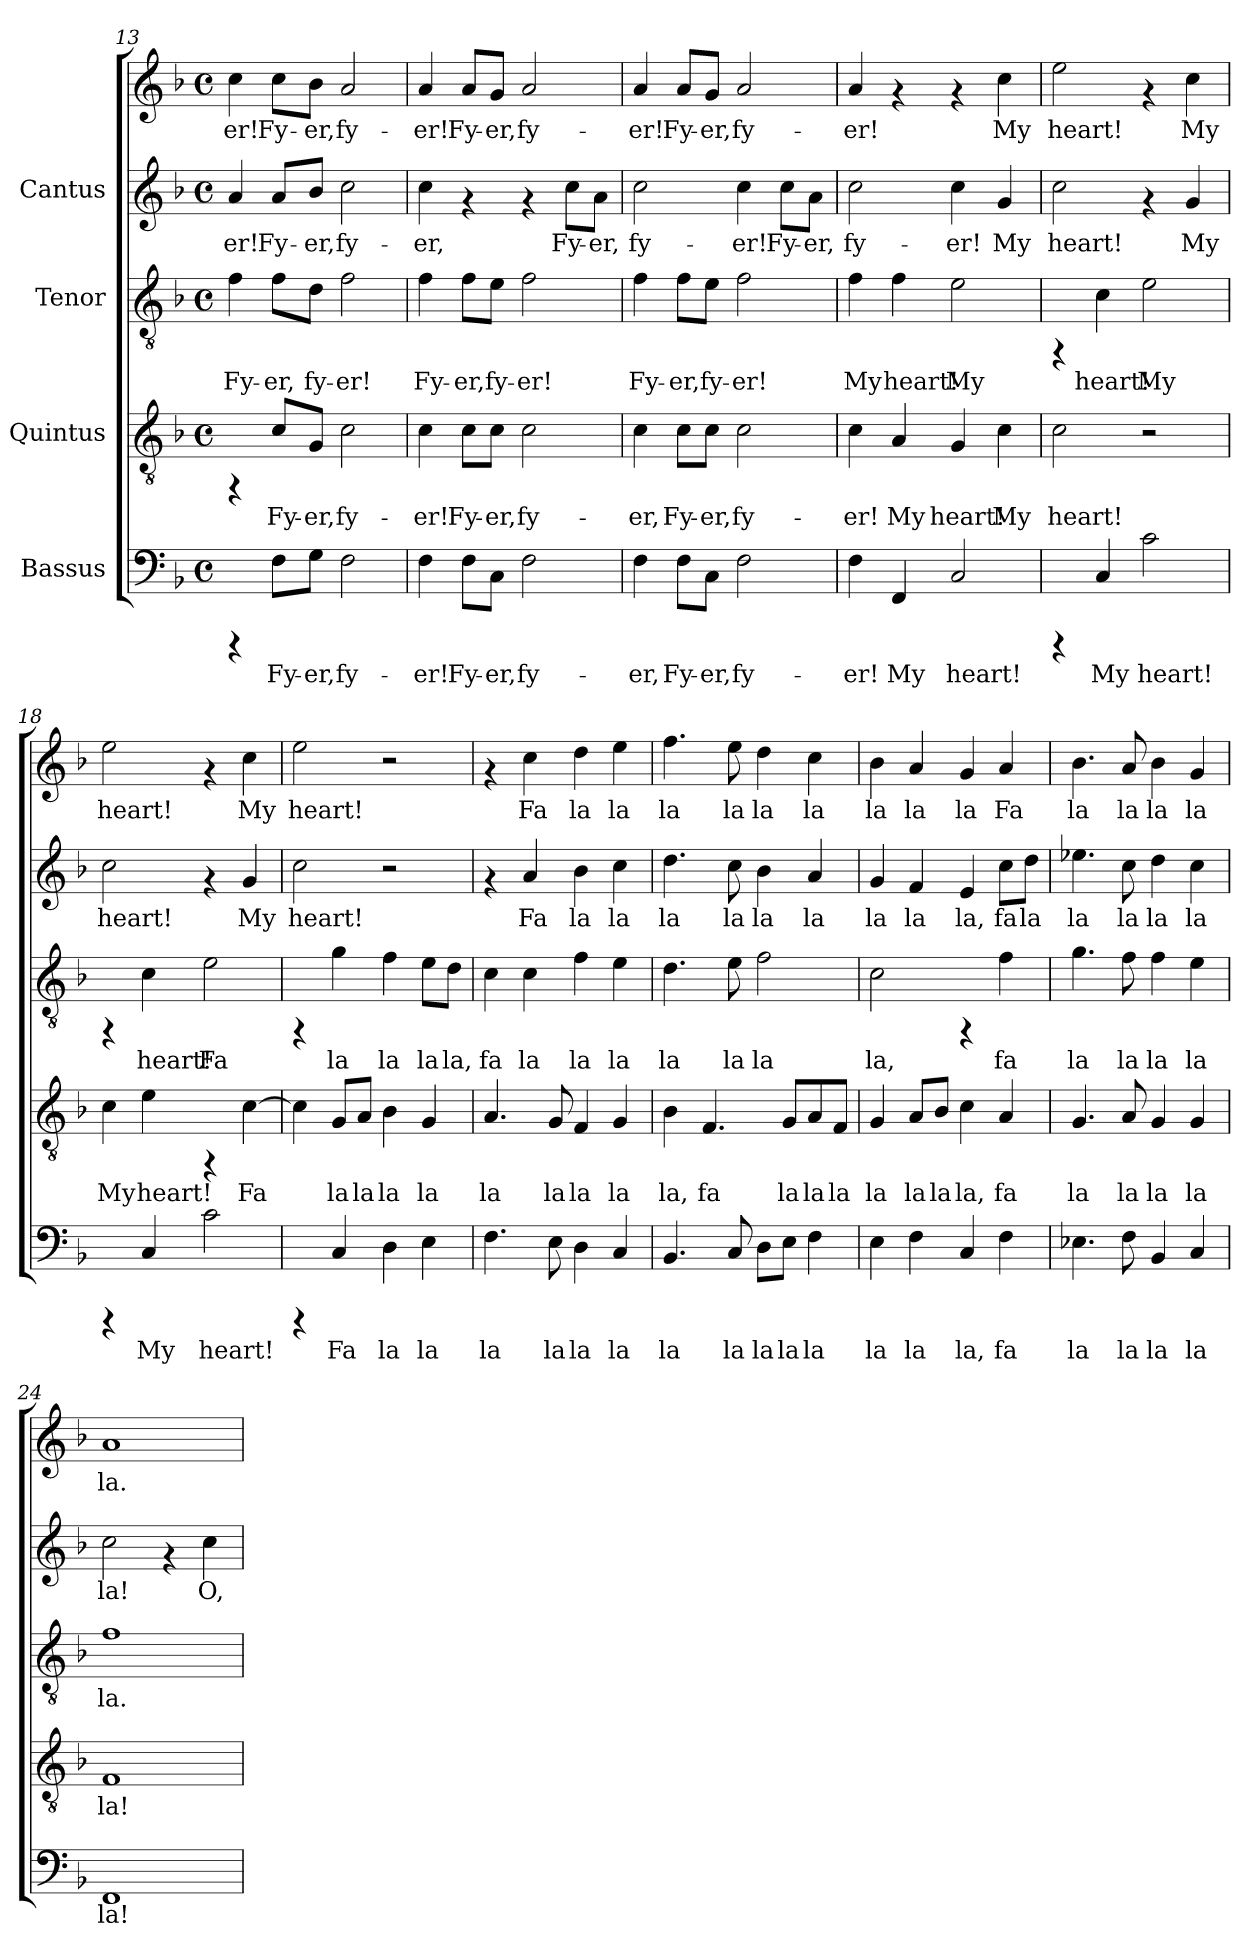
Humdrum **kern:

**kern	**text	**kern	**text	**kern	**text	**kern	**text	**kern	**text
*part4	*part4	*part3	*part3	*part2	*part2	*part1	*part1	*part1	*part1
*staff5	*staff5	*staff4	*staff4	*staff3	*staff3	*staff2	*staff2	*staff1	*staff1
*I"Bassus	*	*I"Quintus	*	*I"Tenor	*	*I"Cantus	*	*	*
!!LO:PB:g=z
*clefF4	*	*clefGv2	*	*clefGv2	*	*clefG2	*	*clefG2	*
*k[b-]	*	*k[b-]	*	*k[b-]	*	*k[b-]	*	*k[b-]	*
*F:	*	*F:	*	*F:	*	*F:	*	*F:	*
*M4/4	*	*M4/4	*	*M4/4	*	*M4/4	*	*M4/4	*
*met(c)	*	*met(c)	*	*met(c)	*	*met(c)	*	*met(c)	*
=13	=13	=13	=13	=13	=13	=13	=13	=13	=13
!	!	!	!	!	!LO:LY:b:cj	!	!LO:LY:b:cj	!	!LO:LY:b:cj
4rCCC	.	4rFF	.	4f\	Fy-	4a/	-er!	4cc\	-er!
!	!LO:LY:b:cj	!	!LO:LY:b:cj	!	!LO:LY:b:cj	!	!LO:LY:b:cj	!	!LO:LY:b:cj
8F\L	Fy-	8c/L	Fy-	8f\L	-er,	8a/L	Fy-	8cc\L	Fy-
!	!LO:LY:b:cj	!	!LO:LY:b:cj	!	!LO:LY:b:cj	!	!LO:LY:b:cj	!	!LO:LY:b:cj
8G\J	-er,	8G/J	-er,	8d\J	fy-	8b-/J	-er,	8b-\J	-er,
!	!LO:LY:b:cj	!	!LO:LY:b:cj	!	!LO:LY:b:cj	!	!LO:LY:b:cj	!	!LO:LY:b:cj
2F\	fy-	2c\	fy-	2f\	-er!	2cc\	fy-	2a/	fy-
=14	=14	=14	=14	=14	=14	=14	=14	=14	=14
!	!LO:LY:b:cj	!	!LO:LY:b:cj	!	!LO:LY:b:cj	!	!LO:LY:b:cj	!	!LO:LY:b:cj
4F\	-er!	4c\	-er!	4f\	Fy-	4cc\	-er,	4a/	-er!
!	!LO:LY:b:cj	!	!LO:LY:b:cj	!	!LO:LY:b:cj	!	!	!	!LO:LY:b:cj
8F\L	Fy-	8c\L	Fy-	8f\L	-er,	4rf	.	8a/L	Fy-
!	!LO:LY:b:cj	!	!LO:LY:b:cj	!	!LO:LY:b:cj	!	!	!	!LO:LY:b:cj
8C\J	-er,	8c\J	-er,	8e\J	fy-	.	.	8g/J	-er,
!	!LO:LY:b:cj	!	!LO:LY:b:cj	!	!LO:LY:b:cj	!	!	!	!LO:LY:b:cj
2F\	fy-	2c\	fy-	2f\	-er!	4rf	.	2a/	fy-
!	!	!	!	!	!	!	!LO:LY:b:cj	!	!
.	.	.	.	.	.	8cc\L	Fy-	.	.
!	!	!	!	!	!	!	!LO:LY:b:cj	!	!
.	.	.	.	.	.	8a\J	-er,	.	.
=15	=15	=15	=15	=15	=15	=15	=15	=15	=15
!	!LO:LY:b:cj	!	!LO:LY:b:cj	!	!LO:LY:b:cj	!	!LO:LY:b:cj	!	!LO:LY:b:cj
4F\	-er,	4c\	-er,	4f\	Fy-	2cc\	-fy-	4a/	er!
!	!LO:LY:b:cj	!	!LO:LY:b:cj	!	!LO:LY:b:cj	!	!	!	!LO:LY:b:cj
8F\L	Fy-	8c\L	Fy-	8f\L	-er,	.	.	8a/L	Fy-
!	!LO:LY:b:cj	!	!LO:LY:b:cj	!	!LO:LY:b:cj	!	!	!	!LO:LY:b:cj
8C\J	-er,	8c\J	-er,	8e\J	fy-	.	.	8g/J	-er,
!	!LO:LY:b:cj	!	!LO:LY:b:cj	!	!LO:LY:b:cj	!	!LO:LY:b:cj	!	!LO:LY:b:cj
2F\	fy-	2c\	fy-	2f\	-er!	4cc\	-er!	2a/	fy-
!	!	!	!	!	!	!	!LO:LY:b:cj	!	!
.	.	.	.	.	.	8cc\L	Fy-	.	.
!	!	!	!	!	!	!	!LO:LY:b:cj	!	!
.	.	.	.	.	.	8a\J	-er,	.	.
=16	=16	=16	=16	=16	=16	=16	=16	=16	=16
!	!LO:LY:b:cj	!	!LO:LY:b:cj	!	!LO:LY:b:cj	!	!LO:LY:b:cj	!	!LO:LY:b:cj
4F\	-er!	4c\	-er!	4f\	My	2cc\	fy-	4a/	er!
!	!LO:LY:b:cj	!	!LO:LY:b:cj	!	!LO:LY:b:cj	!	!	!	!
4FF/	My	4A/	My	4f\	heart!	.	.	4rf	.
!	!LO:LY:b:cj	!	!LO:LY:b:cj	!	!LO:LY:b:cj	!	!LO:LY:b:cj	!	!
2C/	heart!	4G/	heart!	2e\	My	4cc\	-er!	4rf	.
!	!	!	!LO:LY:b:cj	!	!	!	!LO:LY:b:cj	!	!LO:LY:b:cj
.	.	4c\	My	.	.	4g/	My	4cc\	My
!!LO:LB:g=z
=17	=17	=17	=17	=17	=17	=17	=17	=17	=17
!	!	!	!LO:LY:b:cj	!	!	!	!LO:LY:b:cj	!	!LO:LY:b:cj
4rCCC	.	2c\	heart!	4rFF	.	2cc\	heart!	2ee\	heart!
!	!LO:LY:b:cj	!	!	!	!LO:LY:b:cj	!	!	!	!
4C/	My	.	.	4c\	heart!	.	.	.	.
!	!LO:LY:b:cj	!	!	!	!LO:LY:b:cj	!	!	!	!
2c\	heart!	2r	.	2e\	My	4rf	.	4rf	.
!	!	!	!	!	!	!	!LO:LY:b:cj	!	!LO:LY:b:cj
.	.	.	.	.	.	4g/	My	4cc\	My
=18	=18	=18	=18	=18	=18	=18	=18	=18	=18
!	!	!	!LO:LY:b:cj	!	!	!	!LO:LY:b:cj	!	!LO:LY:b:cj
4rCCC	.	4c\	My	4rFF	.	2cc\	heart!	2ee\	heart!
!	!LO:LY:b:cj	!	!LO:LY:b:cj	!	!LO:LY:b:cj	!	!	!	!
4C/	My	4e\	heart!	4c\	heart!	.	.	.	.
!	!LO:LY:b:cj	!	!	!	!LO:LY:b:cj	!	!	!	!
2c\	heart!	4rFF	.	2e\	Fa	4rf	.	4rf	.
!	!	!	!LO:LY:b:cj	!	!	!	!LO:LY:b:cj	!	!LO:LY:b:cj
.	.	[>4c\	Fa	.	.	4g/	My	4cc\	My
=19	=19	=19	=19	=19	=19	=19	=19	=19	=19
!	!	!	!LO:LY:b:cj	!	!	!	!LO:LY:b:cj	!	!LO:LY:b:cj
4rCCC	.	4c\]	.	4rFF	.	2cc\	heart!	2ee\	heart!
!	!LO:LY:b:cj	!	!LO:LY:b:cj	!	!LO:LY:b:cj	!	!	!	!
4C/	Fa	8G/L	la	4g\	la	.	.	.	.
!	!	!	!LO:LY:b:cj	!	!	!	!	!	!
.	.	8A/J	la	.	.	.	.	.	.
!	!LO:LY:b:cj	!	!LO:LY:b:cj	!	!LO:LY:b:cj	!	!	!	!
4D\	la	4B-\	la	4f\	la	2r	.	2r	.
!	!LO:LY:b:cj	!	!LO:LY:b:cj	!	!LO:LY:b:cj	!	!	!	!
4E\	la	4G/	la	8e\L	la	.	.	.	.
!	!	!	!	!	!LO:LY:b:cj	!	!	!	!
.	.	.	.	8d\J	la,	.	.	.	.
=20	=20	=20	=20	=20	=20	=20	=20	=20	=20
!	!LO:LY:b:cj	!	!LO:LY:b:cj	!	!LO:LY:b:cj	!	!	!	!
4.F\	la	4.A/	la	4c\	fa	4rf	.	4rf	.
!	!	!	!	!	!LO:LY:b:cj	!	!LO:LY:b:cj	!	!LO:LY:b:cj
.	.	.	.	4c\	la	4a/	Fa	4cc\	Fa
!	!LO:LY:b:cj	!	!LO:LY:b:cj	!	!	!	!	!	!
8E\	la	8G/	la	.	.	.	.	.	.
!	!LO:LY:b:cj	!	!LO:LY:b:cj	!	!LO:LY:b:cj	!	!LO:LY:b:cj	!	!LO:LY:b:cj
4D\	la	4F/	la	4f\	la	4b-\	la	4dd\	la
!	!LO:LY:b:cj	!	!LO:LY:b:cj	!	!LO:LY:b:cj	!	!LO:LY:b:cj	!	!LO:LY:b:cj
4C/	la	4G/	la	4e\	la	4cc\	la	4ee\	la
!!LO:LB:g=z
=21	=21	=21	=21	=21	=21	=21	=21	=21	=21
!	!LO:LY:b:cj	!	!LO:LY:b:cj	!	!LO:LY:b:cj	!	!LO:LY:b:cj	!	!LO:LY:b:cj
4.BB-/	la	4B-\	la,	4.d\	la	4.dd\	la	4.ff\	la
!	!	!	!LO:LY:b:cj	!	!	!	!	!	!
.	.	4.F/	fa	.	.	.	.	.	.
!	!LO:LY:b:cj	!	!	!	!LO:LY:b:cj	!	!LO:LY:b:cj	!	!LO:LY:b:cj
8C/	la	.	.	8e\	la	8cc\	la	8ee\	la
!	!LO:LY:b:cj	!	!	!	!LO:LY:b:cj	!	!LO:LY:b:cj	!	!LO:LY:b:cj
8D\L	la	.	.	2f\	la	4b-\	la	4dd\	la
!	!LO:LY:b:cj	!	!LO:LY:b:cj	!	!	!	!	!	!
8E\J	la	8G/L	la	.	.	.	.	.	.
!	!LO:LY:b:cj	!	!LO:LY:b:cj	!	!	!	!LO:LY:b:cj	!	!LO:LY:b:cj
4F\	la	8A/	la	.	.	4a/	la	4cc\	la
!	!	!	!LO:LY:b:cj	!	!	!	!	!	!
.	.	8F/J	la	.	.	.	.	.	.
=22	=22	=22	=22	=22	=22	=22	=22	=22	=22
!	!LO:LY:b:cj	!	!LO:LY:b:cj	!	!LO:LY:b:cj	!	!LO:LY:b:cj	!	!LO:LY:b:cj
4E\	la	4G/	la	2c\	la,	4g/	la	4b-\	la
!	!LO:LY:b:cj	!	!LO:LY:b:cj	!	!	!	!LO:LY:b:cj	!	!LO:LY:b:cj
4F\	la	8A/L	la	.	.	4f/	la	4a/	la
!	!	!	!LO:LY:b:cj	!	!	!	!	!	!
.	.	8B-/J	la	.	.	.	.	.	.
!	!LO:LY:b:cj	!	!LO:LY:b:cj	!	!	!	!LO:LY:b:cj	!	!LO:LY:b:cj
4C/	la,	4c\	la,	4rFF	.	4e/	la,	4g/	la
!	!LO:LY:b:cj	!	!LO:LY:b:cj	!	!LO:LY:b:cj	!	!LO:LY:b:cj	!	!LO:LY:b:cj
4F\	fa	4A/	fa	4f\	fa	8cc\L	fa	4a/	Fa
!	!	!	!	!	!	!	!LO:LY:b:cj	!	!
.	.	.	.	.	.	8dd\J	la	.	.
=23	=23	=23	=23	=23	=23	=23	=23	=23	=23
!	!LO:LY:b:cj	!	!LO:LY:b:cj	!	!LO:LY:b:cj	!	!LO:LY:b:cj	!	!LO:LY:b:cj
4.E-X\	la	4.G/	la	4.g\	la	4.ee-X\	la	4.b-\	la
!	!LO:LY:b:cj	!	!LO:LY:b:cj	!	!LO:LY:b:cj	!	!LO:LY:b:cj	!	!LO:LY:b:cj
8F\	la	8A/	la	8f\	la	8cc\	la	8a/	la
!	!LO:LY:b:cj	!	!LO:LY:b:cj	!	!LO:LY:b:cj	!	!LO:LY:b:cj	!	!LO:LY:b:cj
4BB-/	la	4G/	la	4f\	la	4dd\	la	4b-\	la
!	!LO:LY:b:cj	!	!LO:LY:b:cj	!	!LO:LY:b:cj	!	!LO:LY:b:cj	!	!LO:LY:b:cj
4C/	la	4G/	la	4e\	la	4cc\	la	4g/	la
=24	=24	=24	=24	=24	=24	=24	=24	=24	=24
!	!LO:LY:b:cj	!	!LO:LY:b:cj	!	!LO:LY:b:cj	!	!LO:LY:b:cj	!	!LO:LY:b:cj
1FF	la!	1F	la!	1f	la.	2cc\	la!	1a	la.
.	.	.	.	.	.	4rf	.	.	.
!	!	!	!	!	!	!	!LO:LY:b:cj	!	!
.	.	.	.	.	.	4cc\	O,	.	.
=	=	=	=	=	=	=	=	=	=
*-	*-	*-	*-	*-	*-	*-	*-	*-	*-
